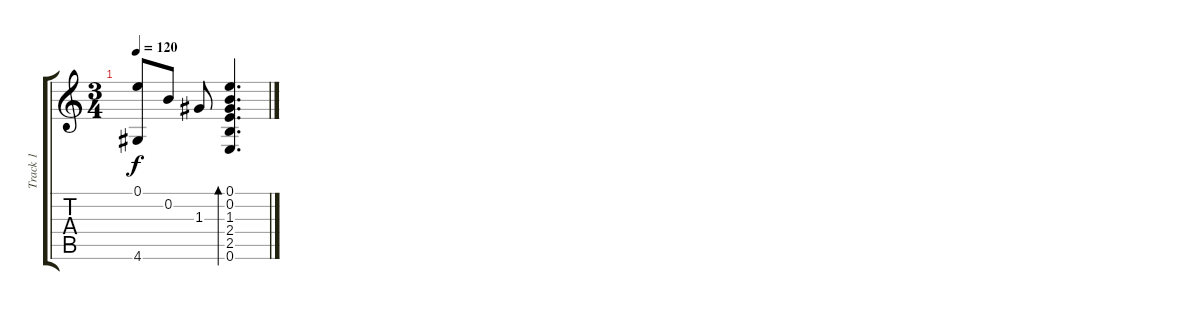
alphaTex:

\track ("Track 1" "Track 1") {instrument acousticguitarnylon}
\staff {score tabs}
\tuning (E4 B3 G3 D3 A2 E2) {hide}
\ts (3 4)
\tempo 120
\clef g2
\ks c
(0.1 4.6).8{dy f} 0.2.8 1.3.8 (0.1 0.2 1.3 2.4 2.5 0.6).4{d bd 480}
